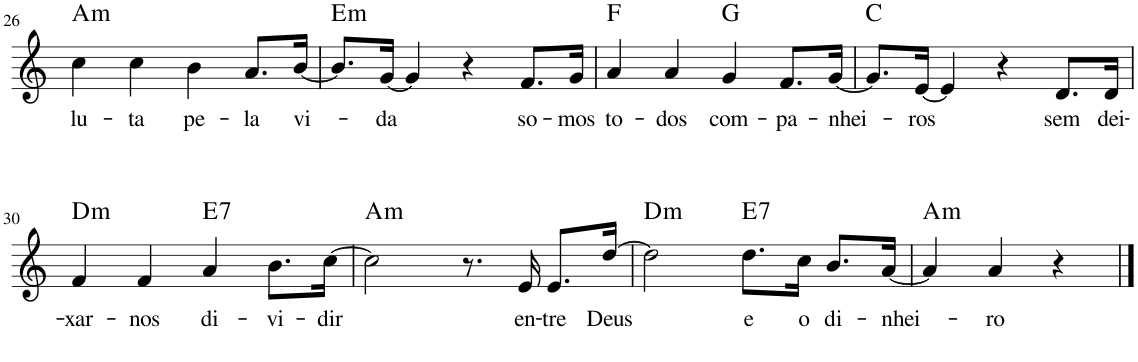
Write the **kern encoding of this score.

**kern	**text	**harte
*part1	*part1	*part1
*staff1	*staff1	*
*I"Voz	*	*
*I'Vo.	*	*
!!LO:PB:g=z
*clefG2	*	*
*k[]	*	*
*M4/4	*	*
=26	=26	=26
!	!LO:LY:b	!LO:H:kt=m
4cc\	lu-	A:min
!	!LO:LY:b	!
4cc\	-ta	.
!	!LO:LY:b	!
4b\	pe-	.
!	!LO:LY:b	!
8.a/L	-la	.
!	!LO:LY:b	!
[16b/Jk	vi-	.
=27	=27	=27
!	!	!LO:H:kt=m
8.b/L]	.	E:min
!	!LO:LY:b	!
[16g/Jk	-da	.
4g/]	.	.
4r	.	.
!	!LO:LY:b	!
8.f/L	so-	.
!	!LO:LY:b	!
16g/Jk	-mos	.
=28	=28	=28
!	!LO:LY:b	!
4a/	to-	F:maj
!	!LO:LY:b	!
4a/	-dos	.
!	!LO:LY:b	!
4g/	com-	G:maj
!	!LO:LY:b	!
8.f/L	-pa-	.
!	!LO:LY:b	!
[16g/Jk	-nhei-	.
=29	=29	=29
8.g/L]	.	C:maj
!	!LO:LY:b	!
[16e/Jk	-ros	.
4e/]	.	.
4r	.	.
!	!LO:LY:b	!
8.d/L	sem	.
!	!LO:LY:b	!
16d/Jk	dei-	.
!!LO:LB:g=z
=30	=30	=30
!	!LO:LY:b	!LO:H:kt=m
4f/	-xar-	D:min
!	!LO:LY:b	!
4f/	-nos	.
!	!LO:LY:b	!LO:H:kt=7
4a/	di-	E:7
!	!LO:LY:b	!
8.b\L	-vi-	.
!	!LO:LY:b	!
[16cc\Jk	-dir	.
=31	=31	=31
!	!	!LO:H:kt=m
2cc\]	.	A:min
8.r	.	.
!	!LO:LY:b	!
16e/	en-	.
!	!LO:LY:b	!
8.e/L	-tre	.
!	!LO:LY:b	!
[16dd/Jk	Deus	.
=32	=32	=32
!	!	!LO:H:kt=m
2dd\]	.	D:min
!	!LO:LY:b	!LO:H:kt=7
8.dd\L	e	E:7
!	!LO:LY:b	!
16cc\Jk	o	.
!	!LO:LY:b	!
8.b/L	di-	.
!	!LO:LY:b	!
[16a/Jk	-nhei-	.
=33	=33	=33
!	!	!LO:H:kt=m
4a/]	.	A:min
!	!LO:LY:b	!
4a/	-ro	.
4r	.	.
==	==	==
*-	*-	*-
